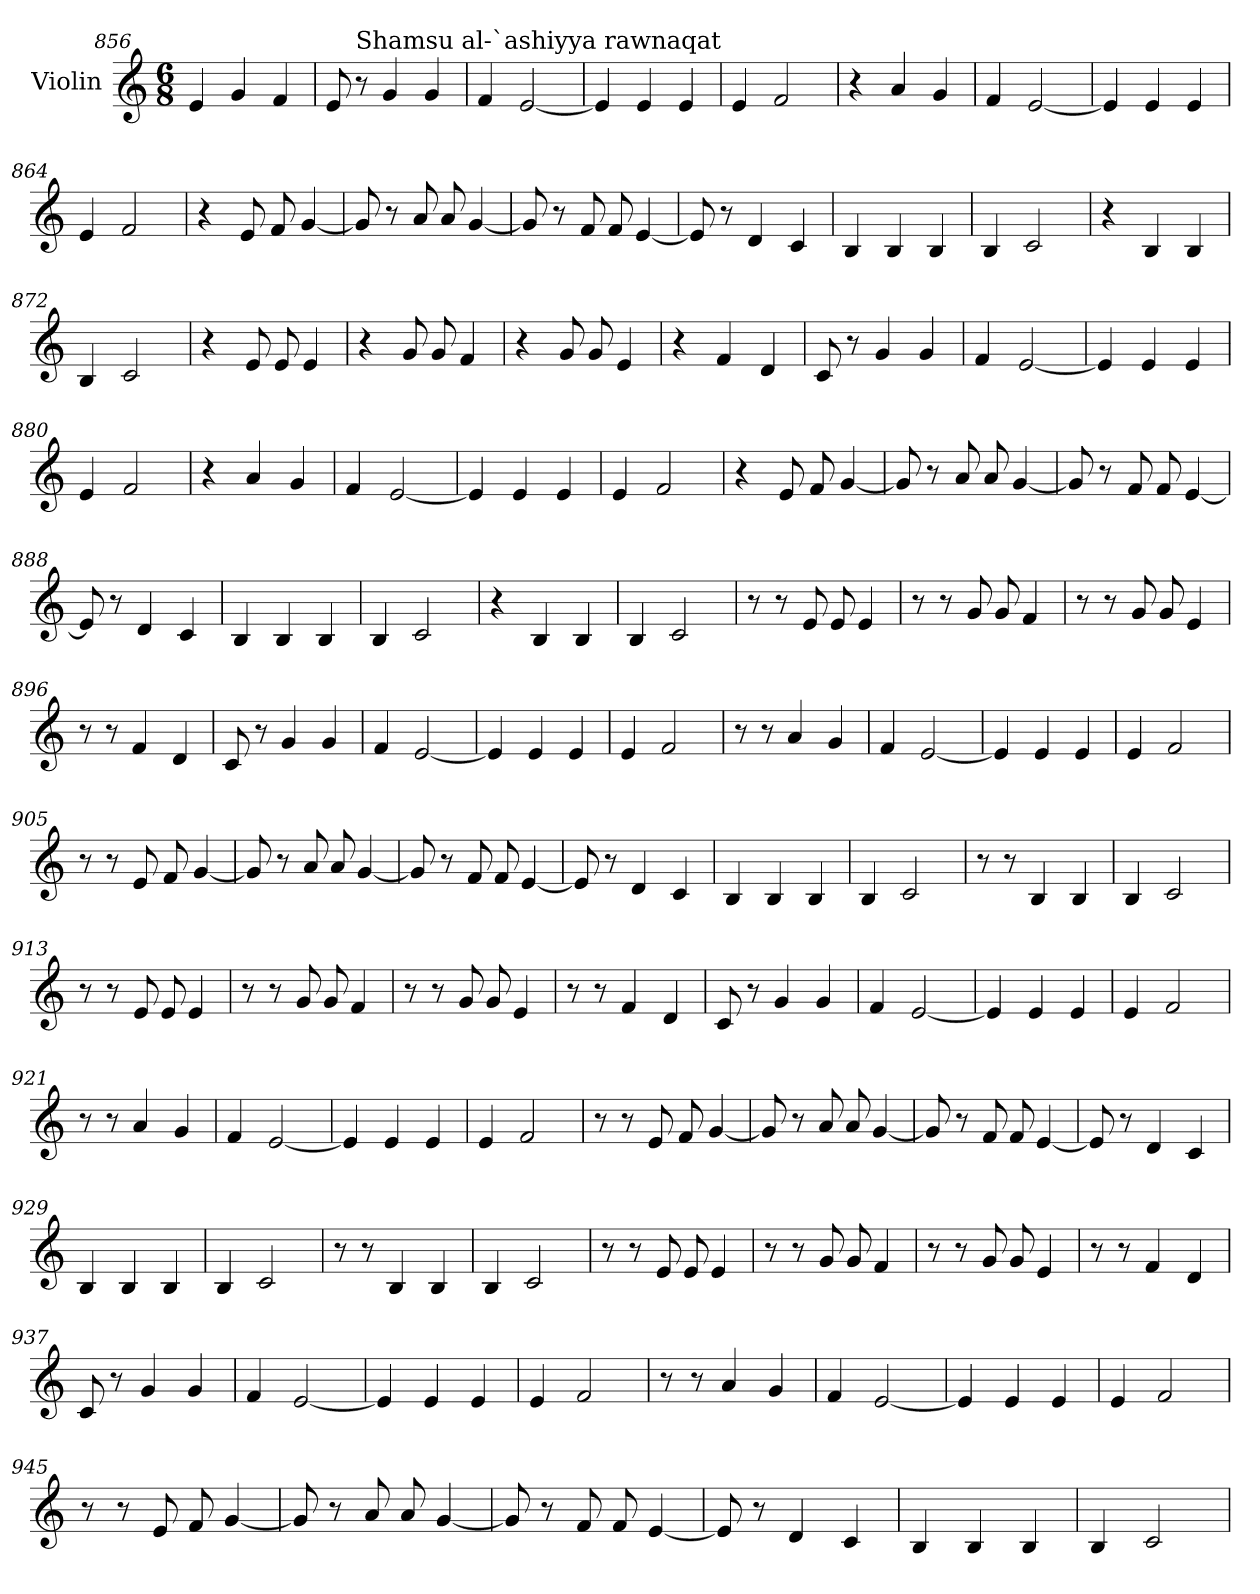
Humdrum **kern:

**kern
*part1
*staff1
*I"Violin
*clefG2
*k[]
*M6/8
=856
4e/
4g/
4f/
=857
*MM160
8e/
!LO:TX:a:t=Shamsu al-`ashiyya rawnaqat
8r
4g/
4g/
=858
4f/
[2e/
=859
4e/]
4e/
4e/
=860
4e/
2f/
!!LO:LB:g=z
=861
4r
4a/
4g/
=862
4f/
[2e/
=863
4e/]
4e/
4e/
=864
4e/
2f/
=865
4r
8e/
8f/
[4g/
=866
8g/]
8r
8a/
8a/
[4g/
=867
8g/]
8r
8f/
8f/
[4e/
!!LO:LB:g=z
=868
8e/]
8r
4d/
4c/
=869
4B/
4B/
4B/
=870
4B/
2c/
=871
4r
4B/
4B/
=872
4B/
2c/
=873
4r
8e/
8e/
4e/
=874
4r
8g/
8g/
4f/
!!LO:LB:g=z
=875
4r
8g/
8g/
4e/
=876
4r
4f/
4d/
=877
8c/
8r
4g/
4g/
=878
4f/
[2e/
=879
4e/]
4e/
4e/
=880
4e/
2f/
=881
4r
4a/
4g/
!!LO:LB:g=z
=882
4f/
[2e/
=883
4e/]
4e/
4e/
=884
4e/
2f/
=885
4r
8e/
8f/
[4g/
=886
8g/]
8r
8a/
8a/
[4g/
=887
8g/]
8r
8f/
8f/
[4e/
=888
8e/]
8r
4d/
4c/
!!LO:LB:g=z
=889
4B/
4B/
4B/
=890
4B/
2c/
=891
4r
4B/
4B/
=892
4B/
2c/
=893
8r
8r
8e/
8e/
4e/
=894
8r
8r
8g/
8g/
4f/
=895
8r
8r
8g/
8g/
4e/
!!LO:PB:g=z
=896
8r
8r
4f/
4d/
=897
8c/
8r
4g/
4g/
=898
4f/
[2e/
=899
4e/]
4e/
4e/
=900
4e/
2f/
=901
8r
8r
4a/
4g/
=902
4f/
[2e/
!!LO:LB:g=z
=903
4e/]
4e/
4e/
=904
4e/
2f/
=905
8r
8r
8e/
8f/
[4g/
=906
8g/]
8r
8a/
8a/
[4g/
=907
8g/]
8r
8f/
8f/
[4e/
=908
8e/]
8r
4d/
4c/
=909
4B/
4B/
4B/
!!LO:LB:g=z
=910
4B/
2c/
=911
8r
8r
4B/
4B/
=912
4B/
2c/
=913
8r
8r
8e/
8e/
4e/
=914
8r
8r
8g/
8g/
4f/
=915
8r
8r
8g/
8g/
4e/
=916
8r
8r
4f/
4d/
!!LO:LB:g=z
=917
8c/
8r
4g/
4g/
=918
4f/
[2e/
=919
4e/]
4e/
4e/
=920
4e/
2f/
=921
8r
8r
4a/
4g/
=922
4f/
[2e/
=923
4e/]
4e/
4e/
=924
4e/
2f/
!!LO:LB:g=z
=925
8r
8r
8e/
8f/
[4g/
=926
8g/]
8r
8a/
8a/
[4g/
=927
8g/]
8r
8f/
8f/
[4e/
=928
8e/]
8r
4d/
4c/
=929
4B/
4B/
4B/
=930
4B/
2c/
!!LO:LB:g=z
=931
8r
8r
4B/
4B/
=932
4B/
2c/
=933
8r
8r
8e/
8e/
4e/
=934
8r
8r
8g/
8g/
4f/
=935
8r
8r
8g/
8g/
4e/
=936
8r
8r
4f/
4d/
=937
8c/
8r
4g/
4g/
!!LO:LB:g=z
=938
4f/
[2e/
=939
4e/]
4e/
4e/
=940
4e/
2f/
=941
8r
8r
4a/
4g/
=942
4f/
[2e/
=943
4e/]
4e/
4e/
=944
4e/
2f/
=945
8r
8r
8e/
8f/
[4g/
!!LO:LB:g=z
=946
8g/]
8r
8a/
8a/
[4g/
=947
8g/]
8r
8f/
8f/
[4e/
=948
8e/]
8r
4d/
4c/
=949
4B/
4B/
4B/
=950
4B/
2c/
=
*-
